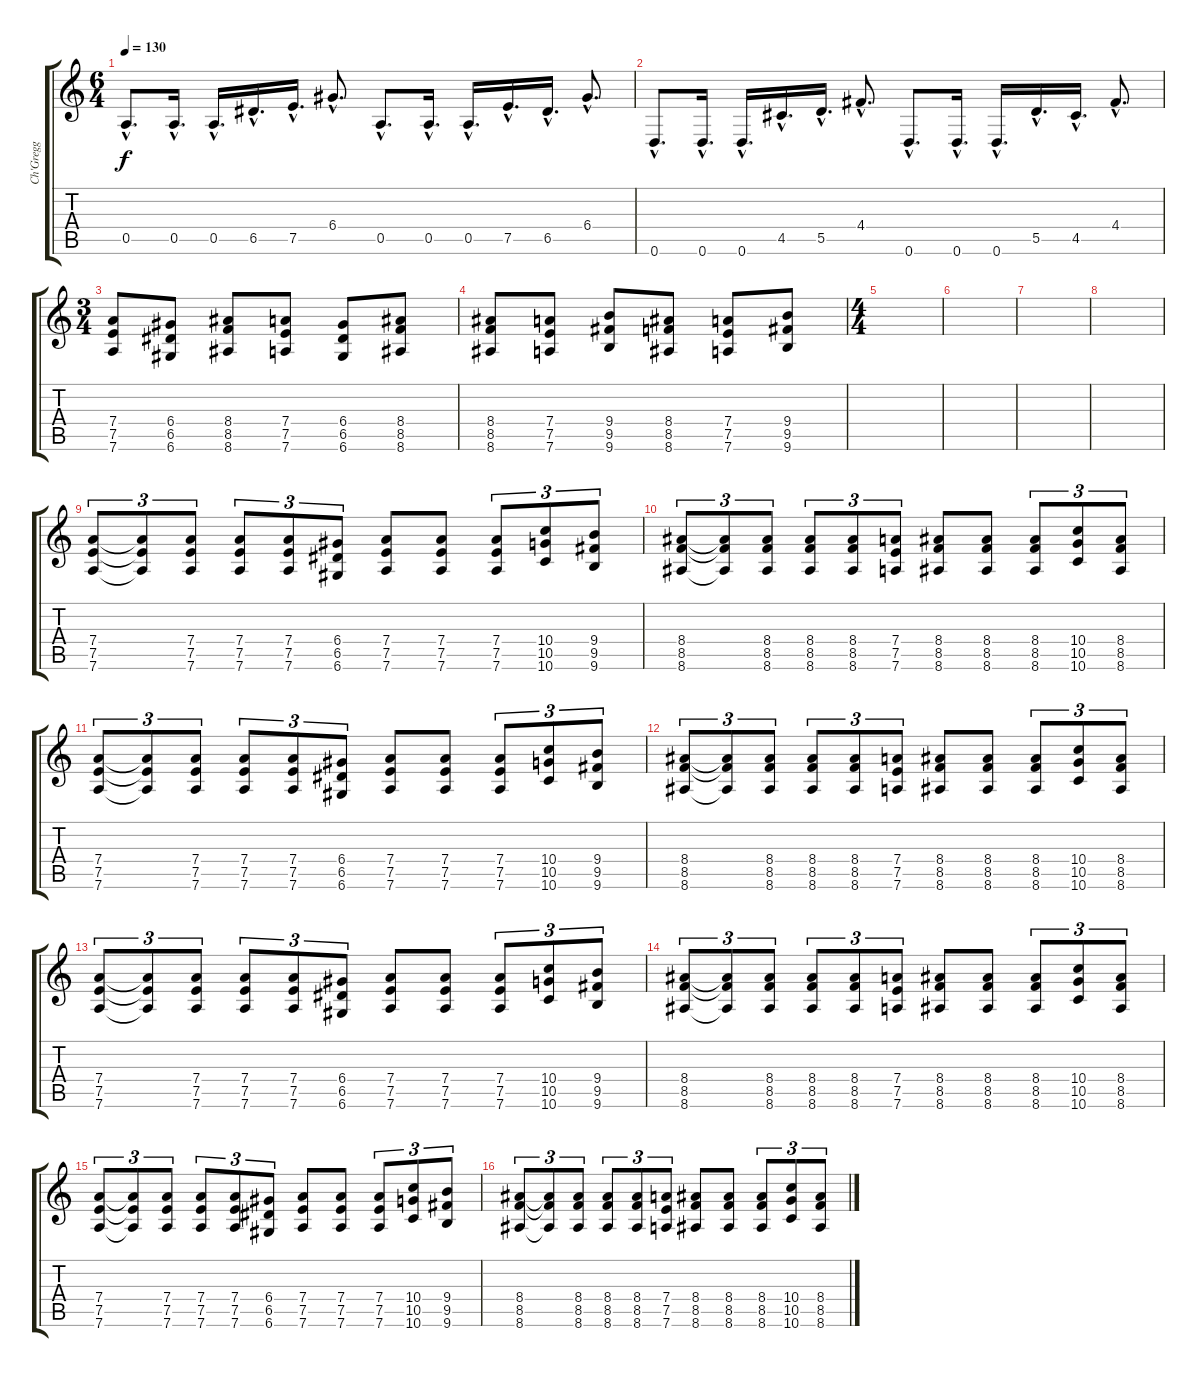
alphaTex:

\track ("Ch'Gregg" "Ch'Gregg") {instrument distortionguitar}
\staff {score tabs}
\tuning (E4 B3 G3 D3 A2 D2) {hide}
\ts (6 4)
\tempo 130
\clef g2
\ks c
0.5{hac}.8{d dy f volume 16} 0.5{hac}.16{d} 0.5{hac}.16{d} 6.5{hac}.16{d} 7.5{hac}.16{d} 6.4{hac}.8{d} 0.5{hac}.8{d} 0.5{hac}.16{d} 0.5{hac}.16{d} 7.5{hac}.16{d} 6.5{hac}.16{d} 6.4{hac}.8{d} |
0.6{hac}.8{d} 0.6{hac}.16{d} 0.6{hac}.16{d} 4.5{hac}.16{d} 5.5{hac}.16{d} 4.4{hac}.8{d} 0.6{hac}.8{d} 0.6{hac}.16{d} 0.6{hac}.16{d} 5.5{hac}.16{d} 4.5{hac}.16{d} 4.4{hac}.8{d} |
\ts (3 4)
(7.4 7.5 7.6).8 (6.4 6.5 6.6).8 (8.4 8.5 8.6).8 (7.4 7.5 7.6).8 (6.4 6.5 6.6).8 (8.4 8.5 8.6).8 |
(8.4 8.5 8.6).8 (7.4 7.5 7.6).8 (9.4 9.5 9.6).8 (8.4 8.5 8.6).8 (7.4 7.5 7.6).8 (9.4 9.5 9.6).8 |
\ts (4 4)
|
|
|
|
(7.4 7.5 7.6).8{tu (3 2)} (7.4{t} 7.5{t} 7.6{t}).8{tu (3 2)} (7.4 7.5 7.6).8{tu (3 2)} (7.4 7.5 7.6).8{tu (3 2)} (7.4 7.5 7.6).8{tu (3 2)} (6.4 6.5 6.6).8{tu (3 2)} (7.4 7.5 7.6).8 (7.4 7.5 7.6).8 (7.4 7.5 7.6).8{tu (3 2)} (10.4 10.5 10.6).8{tu (3 2)} (9.4 9.5 9.6).8{tu (3 2)} |
(8.4 8.5 8.6).8{tu (3 2)} (8.4{t} 8.5{t} 8.6{t}).8{tu (3 2)} (8.4 8.5 8.6).8{tu (3 2)} (8.4 8.5 8.6).8{tu (3 2)} (8.4 8.5 8.6).8{tu (3 2)} (7.4 7.5 7.6).8{tu (3 2)} (8.4 8.5 8.6).8 (8.4 8.5 8.6).8 (8.4 8.5 8.6).8{tu (3 2)} (10.4 10.5 10.6).8{tu (3 2)} (8.4 8.5 8.6).8{tu (3 2)} |
(7.4 7.5 7.6).8{tu (3 2)} (7.4{t} 7.5{t} 7.6{t}).8{tu (3 2)} (7.4 7.5 7.6).8{tu (3 2)} (7.4 7.5 7.6).8{tu (3 2)} (7.4 7.5 7.6).8{tu (3 2)} (6.4 6.5 6.6).8{tu (3 2)} (7.4 7.5 7.6).8 (7.4 7.5 7.6).8 (7.4 7.5 7.6).8{tu (3 2)} (10.4 10.5 10.6).8{tu (3 2)} (9.4 9.5 9.6).8{tu (3 2)} |
(8.4 8.5 8.6).8{tu (3 2)} (8.4{t} 8.5{t} 8.6{t}).8{tu (3 2)} (8.4 8.5 8.6).8{tu (3 2)} (8.4 8.5 8.6).8{tu (3 2)} (8.4 8.5 8.6).8{tu (3 2)} (7.4 7.5 7.6).8{tu (3 2)} (8.4 8.5 8.6).8 (8.4 8.5 8.6).8 (8.4 8.5 8.6).8{tu (3 2)} (10.4 10.5 10.6).8{tu (3 2)} (8.4 8.5 8.6).8{tu (3 2)} |
(7.4 7.5 7.6).8{tu (3 2)} (7.4{t} 7.5{t} 7.6{t}).8{tu (3 2)} (7.4 7.5 7.6).8{tu (3 2)} (7.4 7.5 7.6).8{tu (3 2)} (7.4 7.5 7.6).8{tu (3 2)} (6.4 6.5 6.6).8{tu (3 2)} (7.4 7.5 7.6).8 (7.4 7.5 7.6).8 (7.4 7.5 7.6).8{tu (3 2)} (10.4 10.5 10.6).8{tu (3 2)} (9.4 9.5 9.6).8{tu (3 2)} |
(8.4 8.5 8.6).8{tu (3 2)} (8.4{t} 8.5{t} 8.6{t}).8{tu (3 2)} (8.4 8.5 8.6).8{tu (3 2)} (8.4 8.5 8.6).8{tu (3 2)} (8.4 8.5 8.6).8{tu (3 2)} (7.4 7.5 7.6).8{tu (3 2)} (8.4 8.5 8.6).8 (8.4 8.5 8.6).8 (8.4 8.5 8.6).8{tu (3 2)} (10.4 10.5 10.6).8{tu (3 2)} (8.4 8.5 8.6).8{tu (3 2)} |
(7.4 7.5 7.6).8{tu (3 2)} (7.4{t} 7.5{t} 7.6{t}).8{tu (3 2)} (7.4 7.5 7.6).8{tu (3 2)} (7.4 7.5 7.6).8{tu (3 2)} (7.4 7.5 7.6).8{tu (3 2)} (6.4 6.5 6.6).8{tu (3 2)} (7.4 7.5 7.6).8 (7.4 7.5 7.6).8 (7.4 7.5 7.6).8{tu (3 2)} (10.4 10.5 10.6).8{tu (3 2)} (9.4 9.5 9.6).8{tu (3 2)} |
(8.4 8.5 8.6).8{tu (3 2)} (8.4{t} 8.5{t} 8.6{t}).8{tu (3 2)} (8.4 8.5 8.6).8{tu (3 2)} (8.4 8.5 8.6).8{tu (3 2)} (8.4 8.5 8.6).8{tu (3 2)} (7.4 7.5 7.6).8{tu (3 2)} (8.4 8.5 8.6).8 (8.4 8.5 8.6).8 (8.4 8.5 8.6).8{tu (3 2)} (10.4 10.5 10.6).8{tu (3 2)} (8.4 8.5 8.6).8{tu (3 2)}
